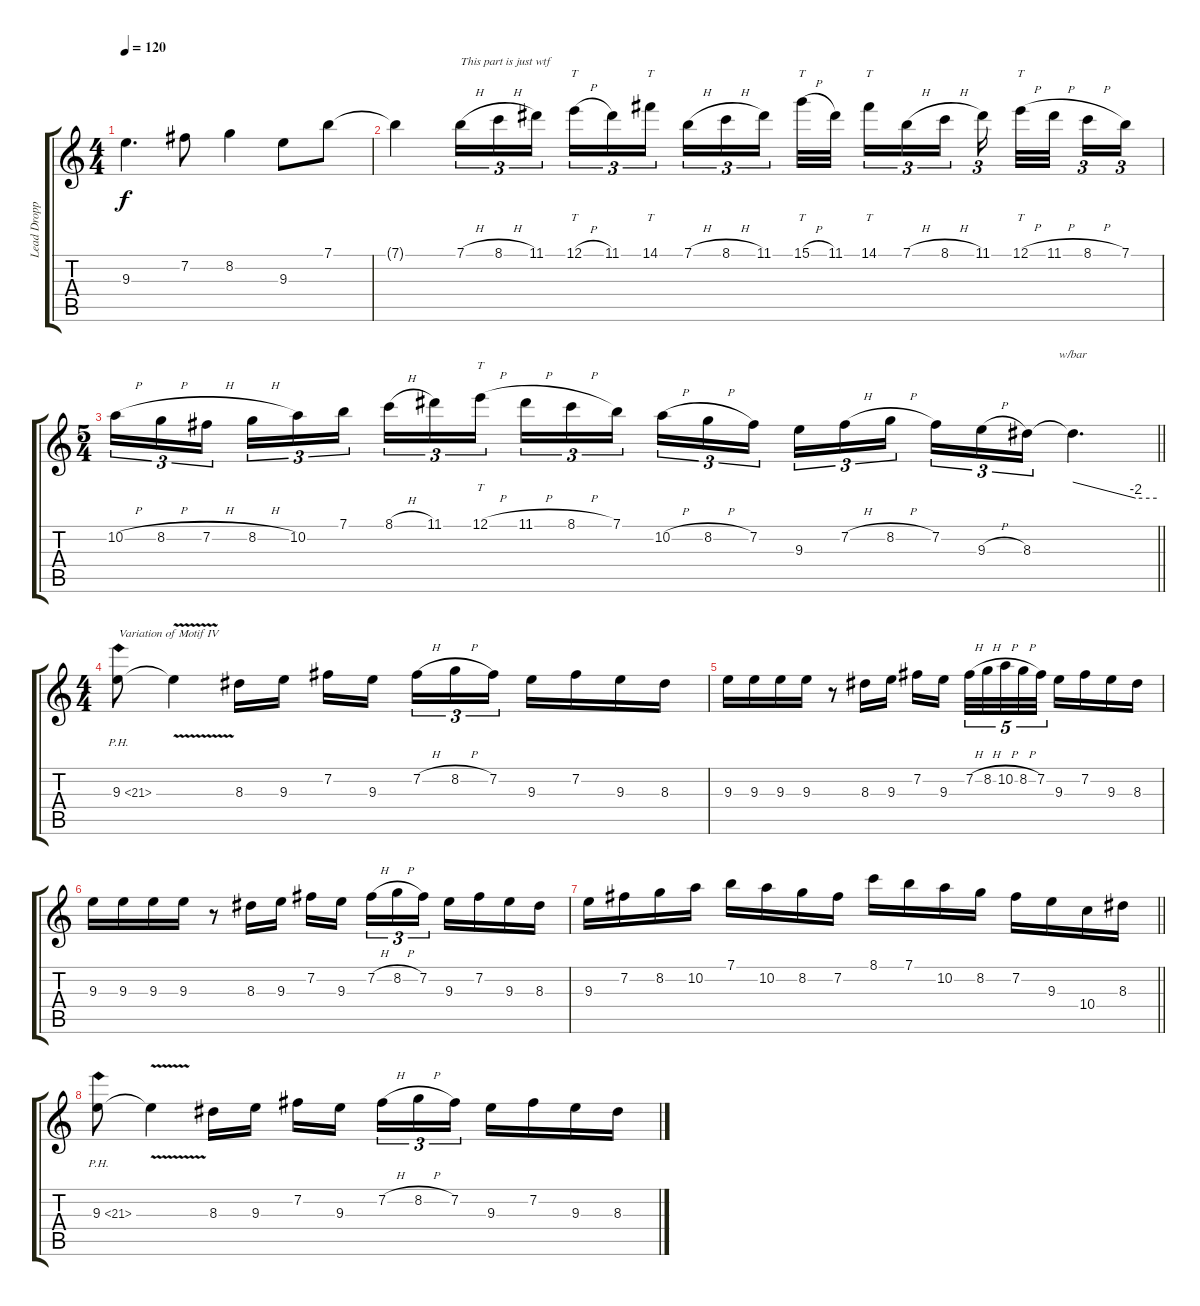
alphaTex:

\track ("Lead Dropped D " "Lead Dropp") {instrument distortionguitar}
\staff {score tabs}
\tuning (E4 B3 G3 D3 A2 D2) {hide}
\ts (4 4)
\tempo 120
\clef g2
\ks c
9.3.4{d dy f} 7.2.8 8.2.4 9.3.8 7.1.8 |
7.1{t}.4 7.1{h}.16{tu (3 2) txt "This part is just wtf"} 8.1{h}.16{tu (3 2)} 11.1.16{tu (3 2) beam splitsecondary} 12.1{h}.16{tt tu (3 2)} 11.1.16{tu (3 2)} 14.1.16{tt tu (3 2)} 7.1{h}.16{tu (3 2)} 8.1{h}.16{tu (3 2)} 11.1.16{tu (3 2) beam splitsecondary} 15.1{h}.32{tt} 11.1.32{beam splitsecondary} 14.1.16{tt tu (3 2)} 7.1{h}.16{tu (3 2)} 8.1{h}.16{tu (3 2) beam splitsecondary} 11.1.16{tu (3 2) beam splitsecondary} 12.1{h}.32{tt} 11.1{h}.32{beam splitsecondary} 8.1{h}.16{tu (3 2)} 7.1.16{tu (3 2)} |
\ts (5 4)
\barLineRight lightlight
10.2{h}.16{tu (3 2)} 8.2{h}.16{tu (3 2)} 7.2{h}.16{tu (3 2) beam splitsecondary} 8.2{h}.16{tu (3 2)} 10.2.16{tu (3 2)} 7.1.16{tu (3 2)} 8.1{h}.16{tu (3 2)} 11.1.16{tu (3 2)} 12.1{h}.16{tt tu (3 2) beam splitsecondary} 11.1{h}.16{tu (3 2)} 8.1{h}.16{tu (3 2)} 7.1.16{tu (3 2)} 10.2{h}.16{tu (3 2)} 8.2{h}.16{tu (3 2)} 7.2.16{tu (3 2) beam splitsecondary} 9.3.16{tu (3 2)} 7.2{h}.16{tu (3 2)} 8.2{h}.16{tu (3 2)} 7.2.16{tu (3 2)} 9.3{h}.16{tu (3 2)} 8.3.16{tu (3 2)} 8.3{t}.4{d tbe (custom default 0 0 45 -8 60 -8)} |
\ts (4 4)
\section ("" "")
9.3{ph 12}.8{txt "Variation of Motif IV"} 9.3{v t}.4 8.3.16 9.3.16 7.2.16 9.3.16{beam splitsecondary} 7.2{h}.16{tu (3 2)} 8.2{h}.16{tu (3 2)} 7.2.16{tu (3 2)} 9.3.16 7.2.16 9.3.16 8.3.16 |
9.3.16 9.3.16 9.3.16 9.3.16 r.8 8.3.16 9.3.16 7.2.16 9.3.16{beam splitsecondary} 7.2{h}.32{tu (5 4)} 8.2{h}.32{tu (5 4)} 10.2{h}.32{tu (5 4)} 8.2{h}.32{tu (5 4)} 7.2.32{tu (5 4)} 9.3.16 7.2.16 9.3.16 8.3.16 |
9.3.16 9.3.16 9.3.16 9.3.16 r.8 8.3.16 9.3.16 7.2.16 9.3.16{beam splitsecondary} 7.2{h}.16{tu (3 2)} 8.2{h}.16{tu (3 2)} 7.2.16{tu (3 2)} 9.3.16 7.2.16 9.3.16 8.3.16 |
\barLineRight lightlight
9.3.16 7.2.16 8.2.16 10.2.16 7.1.16 10.2.16 8.2.16 7.2.16 8.1.16 7.1.16 10.2.16 8.2.16 7.2.16 9.3.16 10.4.16 8.3.16 |
9.3{ph 12}.8 9.3{v t}.4 8.3.16 9.3.16 7.2.16 9.3.16{beam splitsecondary} 7.2{h}.16{tu (3 2)} 8.2{h}.16{tu (3 2)} 7.2.16{tu (3 2)} 9.3.16 7.2.16 9.3.16 8.3.16
